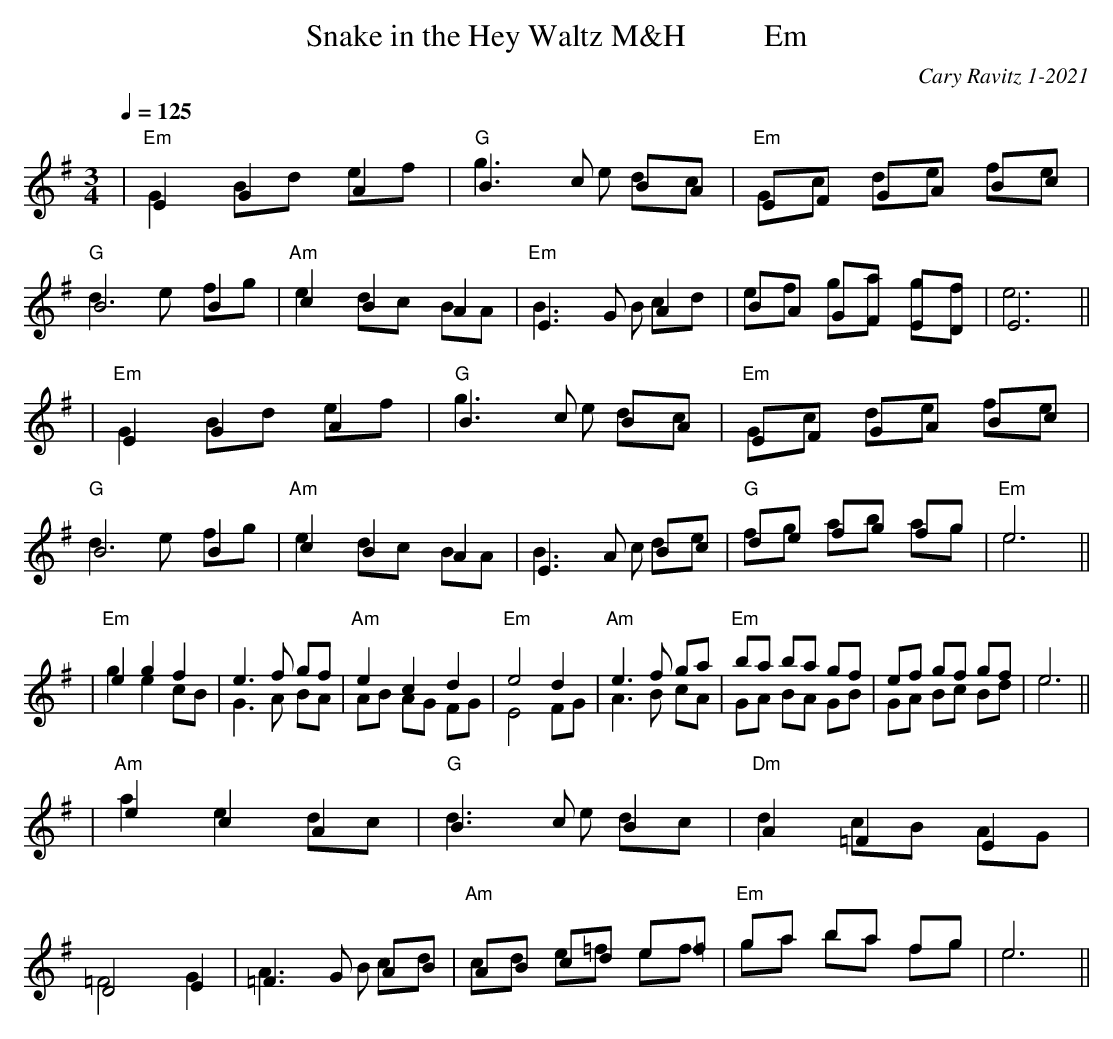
X:1
T:Snake in the Hey Waltz M&H          Em
C:Cary Ravitz 1-2021
L:1/8
M:3/4
Q:1/4=125
K:Em
| "Em"E2 G2 A2 & G2 Bd ef | "G"B3 c BA & g3 e dc | "Em" EF GA Bc & Gc de fe | "G"B4 B2 & d3 e fg | "Am"c2 B2A2 & e2 dc BA | "Em"E3 G A2  & B3 B cd |  BA GF ED & ef ga gf | E6 & e6 ||
| "Em"E2 G2 A2 & G2 Bd ef | "G"B3 c BA & g3 e dc | "Em" EF GA Bc & Gc de fe | "G"B4 B2 & d3 e fg | "Am"c2 B2A2 & e2 dc BA | E3 A Bc   & B3 c de |"G"de fg fg & fg ab ag | "Em"e6 & e6 ||
| "Em"e2 g2 f2 & g2 e2 cB | e3 f gf & G3 A BA | "Am"e2 c2 d2 & AB AG FG | "Em"e4 d2 & E4 FG | "Am" e3 f ga & A3 B cA | "Em"ba ba gf & GA BA GB | ef gf gf & GA Bc Bd | e6 & e6 ||
| "Am"e2 c2 A2 & a2 e2 dc | "G" B3 c B2 & d3 e dc | "Dm"A2 =F2 E2 & d2 cB AG | D4 E2 & =F4 G2 | =F3 G AB & A3 B cd | "Am"AB cd e=f & cd e=f ef | "Em"ga ba fg & ga ba fg | e6 & e6 ||
